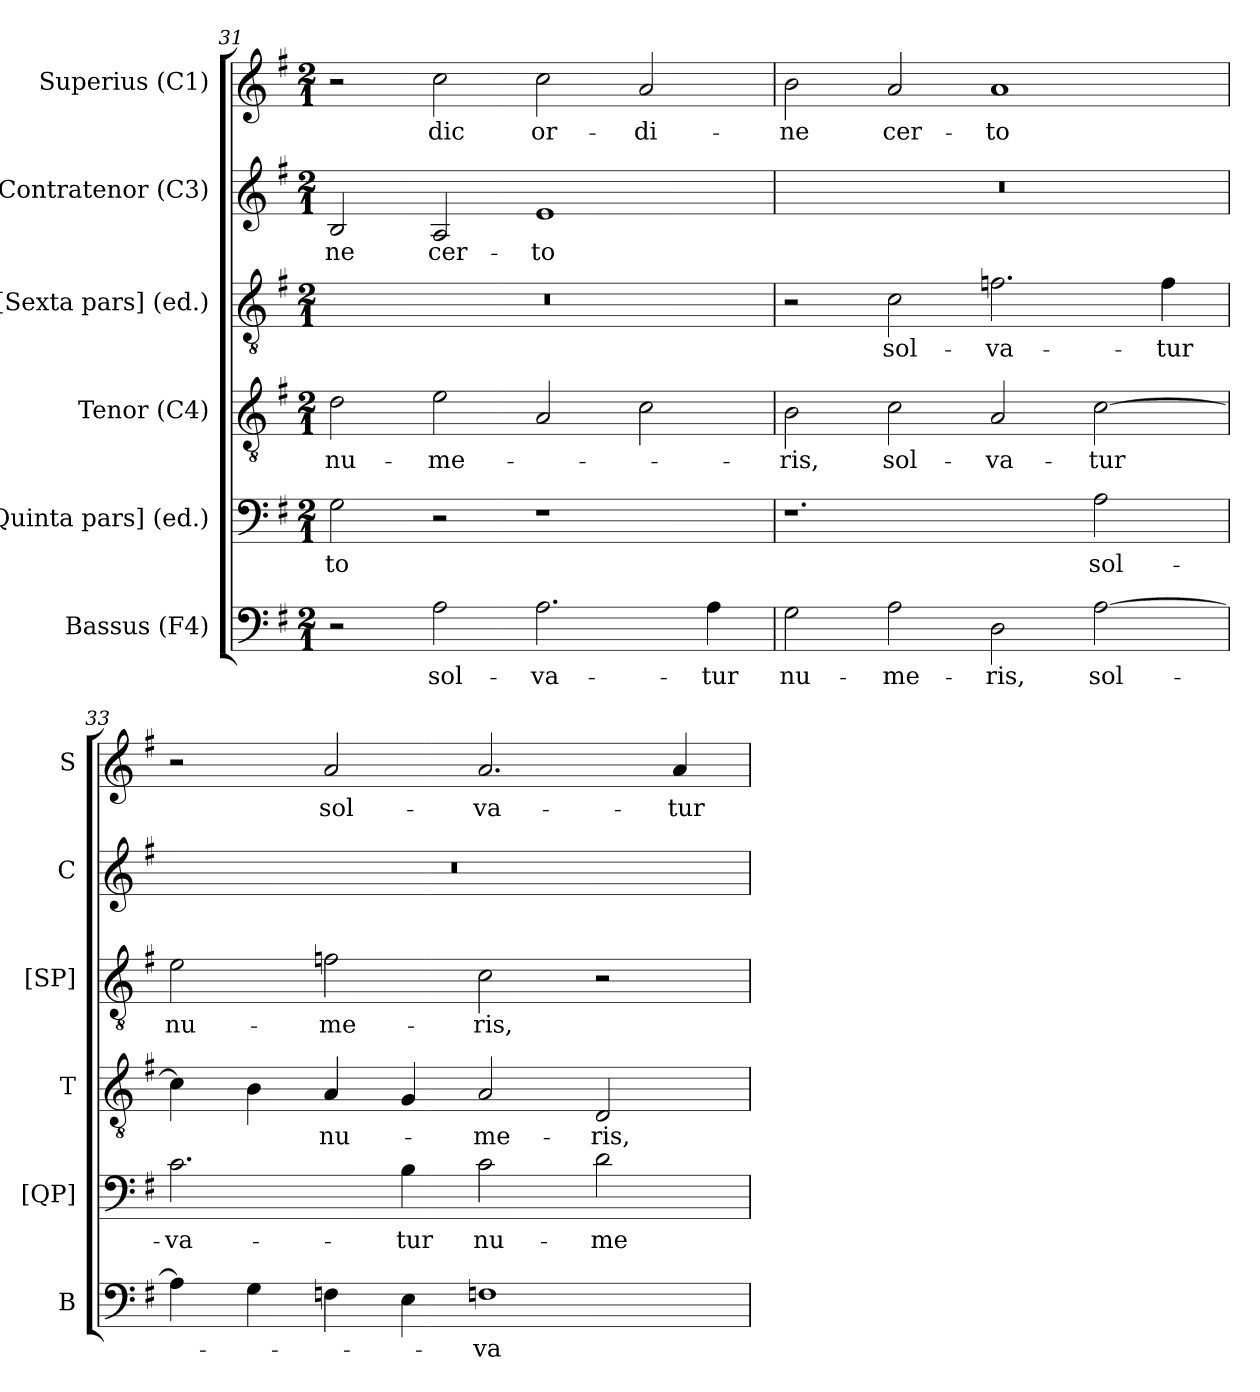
**kern	**text	**kern	**text	**kern	**text	**kern	**text	**kern	**text	**kern	**text
*part6	*part6	*part5	*part5	*part4	*part4	*part3	*part3	*part2	*part2	*part1	*part1
*staff6	*staff6	*staff5	*staff5	*staff4	*staff4	*staff3	*staff3	*staff2	*staff2	*staff1	*staff1
*I"Bassus (F4)	*	*I"[Quinta pars] (ed.)	*	*I"Tenor (C4)	*	*I"[Sexta pars] (ed.)	*	*I"Contratenor (C3)	*	*I"Superius (C1)	*
*I'B	*	*I'[QP]	*	*I'T	*	*I'[SP]	*	*I'C	*	*I'S	*
!!LO:PB:g=z
*clefF4	*	*clefF4	*	*clefGv2	*	*clefGv2	*	*clefG2	*	*clefG2	*
*	*	*	*	*ITrd7c12	*	*	*	*	*	*	*
*k[f#]	*	*k[f#]	*	*k[f#]	*	*k[f#]	*	*k[f#]	*	*k[f#]	*
*G:	*	*G:	*	*G:	*	*G:	*	*G:	*	*G:	*
*M2/1	*	*M2/1	*	*M2/1	*	*M2/1	*	*M2/1	*	*M2/1	*
=31	=31	=31	=31	=31	=31	=31	=31	=31	=31	=31	=31
!	!	!	!LO:LY:b:color=#000000	!	!	!	!	!	!	!	!
!	!	!	!	!	!LO:LY:b:color=#000000	!LO:N:vis=1	!	!	!	!	!
!	!	!	!	!	!	!	!	!	!LO:LY:b:color=#000000	!	!
2r	.	2Gi\	-to	2Di\	nu-	0r	.	2Bi/	-ne	2r	.
!	!LO:LY:b:color=#000000	!	!	!	!	!	!	!	!	!	!
!	!	!	!	!	!LO:LY:b:color=#000000	!	!	!	!	!	!
!	!	!	!	!	!	!	!	!	!LO:LY:b:color=#000000	!	!
!	!	!	!	!	!	!	!	!	!	!	!LO:LY:b:color=#000000
2Ai\	sol-	2r	.	2Ei\	-me-	.	.	2Ai/	cer-	2cci\	dic
!	!LO:LY:b:color=#000000	!	!	!	!	!	!	!	!	!	!
!	!	!	!	!	!	!	!	!	!LO:LY:b:color=#000000	!	!
!	!	!	!	!	!	!	!	!	!	!	!LO:LY:b:color=#000000
2.Ai\	-va-	1r	.	2AAi/	.	.	.	1ei	-to	2cci\	or-
!	!	!	!	!	!	!	!	!	!	!	!LO:LY:b:color=#000000
.	.	.	.	2Ci\	.	.	.	.	.	2ai/	-di-
!	!LO:LY:b:color=#000000	!	!	!	!	!	!	!	!	!	!
4Ai\	-tur	.	.	.	.	.	.	.	.	.	.
=32	=32	=32	=32	=32	=32	=32	=32	=32	=32	=32	=32
!	!LO:LY:b:color=#000000	!	!	!	!	!	!	!	!	!	!
!	!	!	!	!	!LO:LY:b:color=#000000	!	!	!LO:N:vis=1	!	!	!
!	!	!	!	!	!	!	!	!	!	!	!LO:LY:b:color=#000000
2Gi\	nu-	1.r	.	2BBi\	-ris,	2r	.	0r	.	2bi\	-ne
!	!LO:LY:b:color=#000000	!	!	!	!	!	!	!	!	!	!
!	!	!	!	!	!LO:LY:b:color=#000000	!	!	!	!	!	!
!	!	!	!	!	!	!	!LO:LY:b:color=#000000	!	!	!	!
!	!	!	!	!	!	!	!	!	!	!	!LO:LY:b:color=#000000
2Ai\	-me-	.	.	2Ci\	sol-	2ci\	sol-	.	.	2ai/	cer-
!	!LO:LY:b:color=#000000	!	!	!	!	!	!	!	!	!	!
!	!	!	!	!	!LO:LY:b:color=#000000	!	!	!	!	!	!
!	!	!	!	!	!	!	!LO:LY:b:color=#000000	!	!	!	!
!	!	!	!	!	!	!	!	!	!	!	!LO:LY:b:color=#000000
2Di\	-ris,	.	.	2AAi/	-va-	2.fni\	-va-	.	.	1ai	-to
!	!LO:LY:b:color=#000000	!	!	!	!	!	!	!	!	!	!
!	!	!	!LO:LY:b:color=#000000	!	!	!	!	!	!	!	!
!	!	!	!	!	!LO:LY:b:color=#000000	!	!	!	!	!	!
[2Ai\	sol-	2Ai\	sol-	[2Ci\	-tur	.	.	.	.	.	.
!	!	!	!	!	!	!	!LO:LY:b:color=#000000	!	!	!	!
.	.	.	.	.	.	4fi\	-tur	.	.	.	.
=33	=33	=33	=33	=33	=33	=33	=33	=33	=33	=33	=33
!	!	!	!LO:LY:b:color=#000000	!	!	!	!	!	!	!	!
!	!	!	!	!	!	!	!LO:LY:b:color=#000000	!LO:N:vis=1	!	!	!
4Ai\]	.	2.ci\	-va-	4Ci\]	.	2ei\	nu-	0r	.	2r	.
4Gi\	.	.	.	4BBi\	.	.	.	.	.	.	.
!	!	!	!	!	!LO:LY:b:color=#000000	!	!	!	!	!	!
!	!	!	!	!	!	!	!LO:LY:b:color=#000000	!	!	!	!
!	!	!	!	!	!	!	!	!	!	!	!LO:LY:b:color=#000000
4Fi\	.	.	.	4AAi/	nu-	2fni\	-me-	.	.	2ai/	sol-
!	!	!	!LO:LY:b:color=#000000	!	!	!	!	!	!	!	!
4Ei\	.	4Bi\	-tur	4GGi/	.	.	.	.	.	.	.
!	!LO:LY:b:color=#000000	!	!	!	!	!	!	!	!	!	!
!	!	!	!LO:LY:b:color=#000000	!	!	!	!	!	!	!	!
!	!	!	!	!	!LO:LY:b:color=#000000	!	!	!	!	!	!
!	!	!	!	!	!	!	!LO:LY:b:color=#000000	!	!	!	!
!	!	!	!	!	!	!	!	!	!	!	!LO:LY:b:color=#000000
1Fni	-va-	2ci\	nu-	2AAi/	-me-	2ci\	-ris,	.	.	2.ai/	-va-
!	!	!	!LO:LY:b:color=#000000	!	!	!	!	!	!	!	!
!	!	!	!	!	!LO:LY:b:color=#000000	!	!	!	!	!	!
.	.	2di\	-me-	2DDi/	-ris,	2r	.	.	.	.	.
!	!	!	!	!	!	!	!	!	!	!	!LO:LY:b:color=#000000
.	.	.	.	.	.	.	.	.	.	4ai/	-tur
=	=	=	=	=	=	=	=	=	=	=	=
*-	*-	*-	*-	*-	*-	*-	*-	*-	*-	*-	*-
